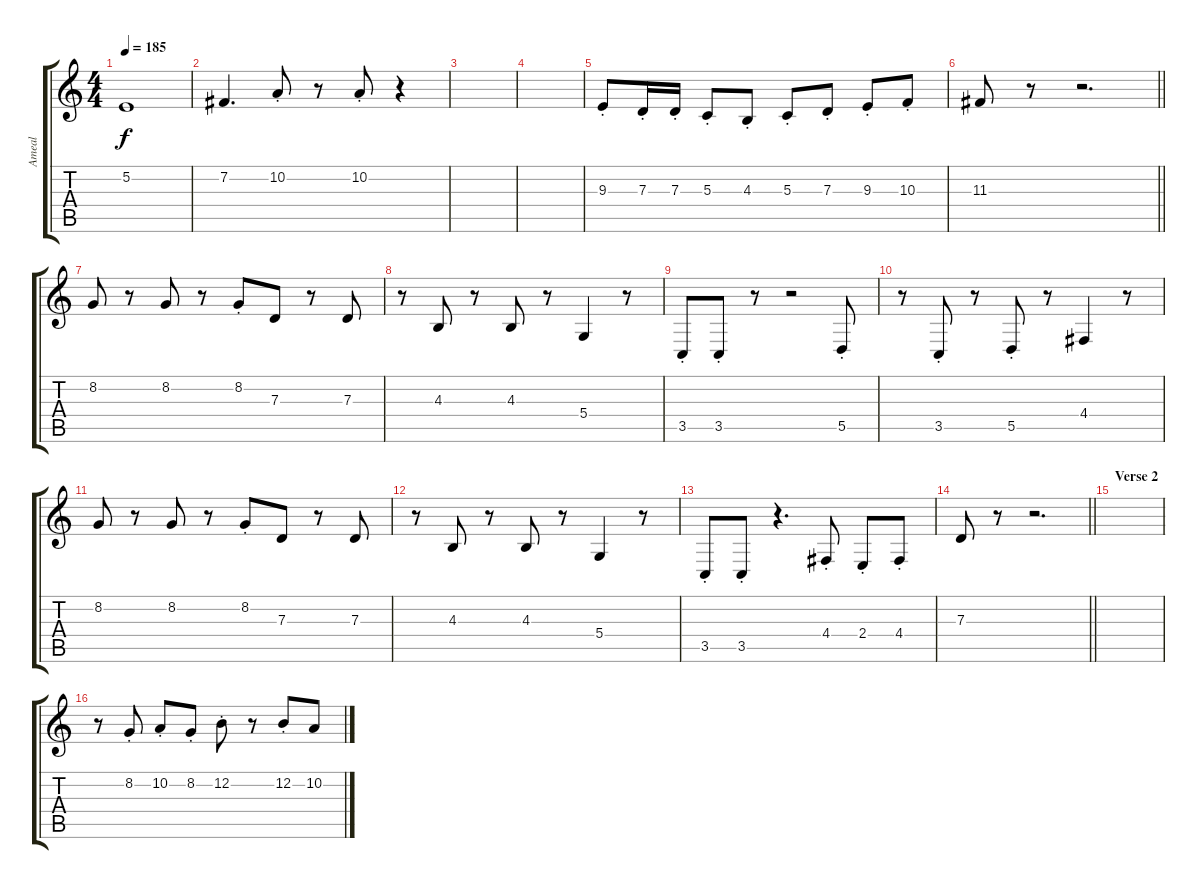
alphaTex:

\track ("Ameal" "Ameal") {instrument trombone}
\staff {score tabs}
\tuning (E4 B3 G3 D3 A2 E2) {hide}
\ts (4 4)
\tempo 185
\clef g2
\ks c
5.2.1{dy f} |
7.2.4{d} 10.2{st}.8 r.8 10.2{st}.8 r.4 |
|
|
9.3{st}.8 7.3{st}.16 7.3{st}.16 5.3{st}.8 4.3{st}.8 5.3{st}.8 7.3{st}.8 9.3{st}.8 10.3{st}.8 |
\barLineRight lightlight
11.3.8 r.8 r.2{d} |
\section ("" "")
8.2.8 r.8 8.2.8 r.8 8.2{st}.8 7.3.8 r.8 7.3.8 |
r.8 4.3.8 r.8 4.3.8 r.8 5.4.4 r.8 |
3.5{st}.8 3.5{st}.8 r.8 r.2 5.5{st}.8 |
r.8 3.5{st}.8 r.8 5.5{st}.8 r.8 4.4.4 r.8 |
8.2.8 r.8 8.2.8 r.8 8.2{st}.8 7.3.8 r.8 7.3.8 |
r.8 4.3.8 r.8 4.3.8 r.8 5.4.4 r.8 |
3.5{st}.8 3.5{st}.8 r.4{d} 4.4{st}.8 2.4{st}.8 4.4{st}.8 |
\barLineRight lightlight
7.3.8 r.8 r.2{d} |
\section ("" "Verse 2")
|
r.8 8.2{st}.8 10.2{st}.8 8.2{st}.8 12.2{st}.8 r.8 12.2{st}.8 10.2.8
